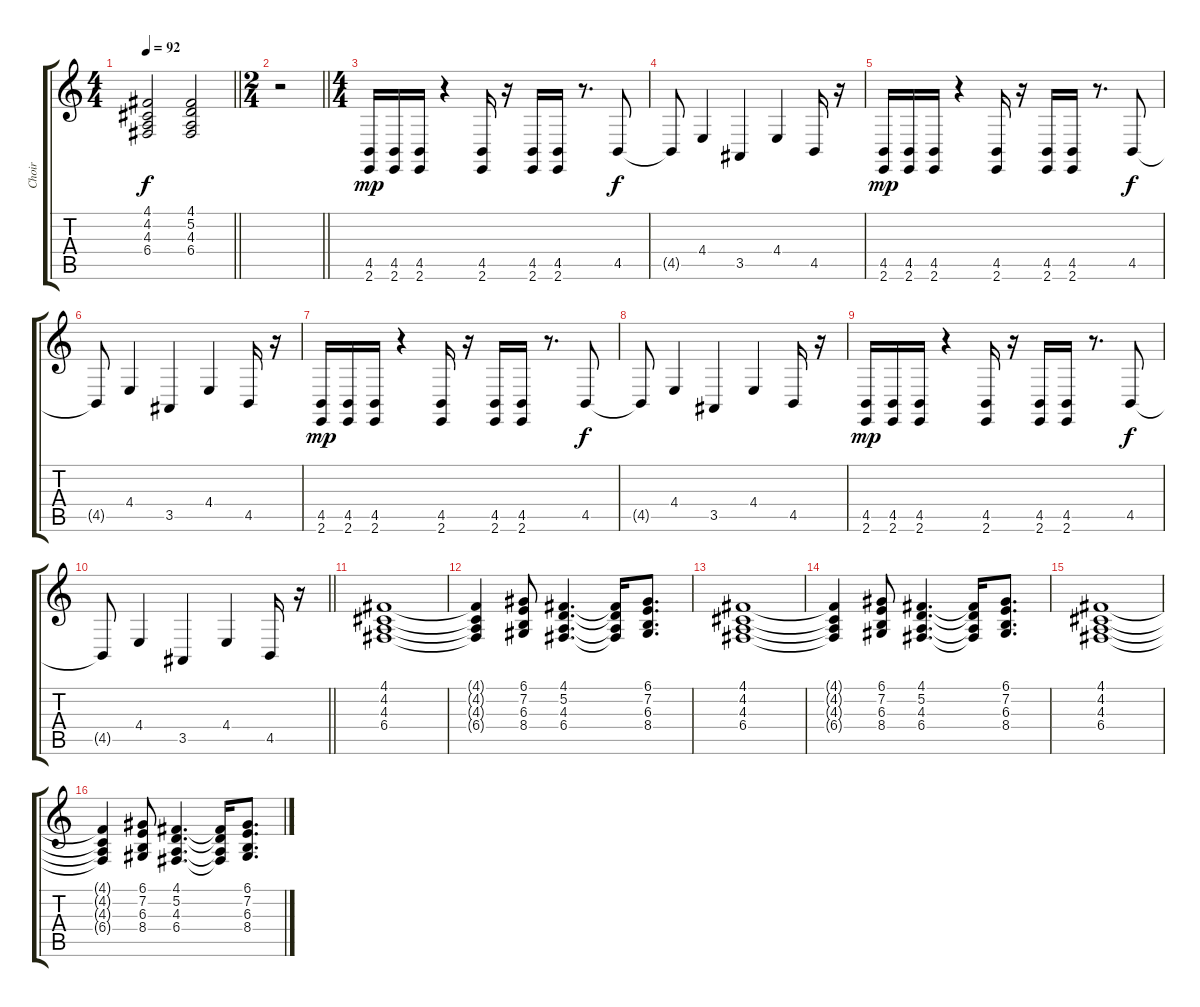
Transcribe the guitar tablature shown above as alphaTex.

\track ("Choir" "Choir") {instrument choiraahs}
\staff {score tabs}
\tuning (D4 A3 F3 C3 G2 D2) {hide}
\ts (4 4)
\tempo 92
\clef g2
\barLineRight lightlight
\ks c
(4.1{t} 4.2{t} 4.3{t} 6.4{t}).2{dy f} (4.1 5.2 4.3 6.4).2 |
\ts (2 4)
\barLineRight lightlight
r.2 |
\ts (4 4)
(4.5 2.6).16{dy mp volume 10 balance 12 instrument contrabass} (4.5 2.6).16 (4.5 2.6).16 r.4 (4.5 2.6).16 r.16 (4.5 2.6).16 (4.5 2.6).16 r.8{d} 4.5.8{dy f} |
4.5{t}.8 4.4.4 3.5.4 4.4.4 4.5.16 r.16 |
(4.5 2.6).16{dy mp volume 10 balance 12 instrument contrabass} (4.5 2.6).16 (4.5 2.6).16 r.4 (4.5 2.6).16 r.16 (4.5 2.6).16 (4.5 2.6).16 r.8{d} 4.5.8{dy f} |
4.5{t}.8 4.4.4 3.5.4 4.4.4 4.5.16 r.16 |
(4.5 2.6).16{dy mp volume 10 balance 12 instrument contrabass} (4.5 2.6).16 (4.5 2.6).16 r.4 (4.5 2.6).16 r.16 (4.5 2.6).16 (4.5 2.6).16 r.8{d} 4.5.8{dy f} |
4.5{t}.8 4.4.4 3.5.4 4.4.4 4.5.16 r.16 |
(4.5 2.6).16{dy mp volume 10 balance 12 instrument contrabass} (4.5 2.6).16 (4.5 2.6).16 r.4 (4.5 2.6).16 r.16 (4.5 2.6).16 (4.5 2.6).16 r.8{d} 4.5.8{dy f} |
\barLineRight lightlight
4.5{t}.8 4.4.4 3.5.4 4.4.4 4.5.16 r.16 |
(4.1 4.2 4.3 6.4).1{volume 8 balance 5 instrument choiraahs} |
(4.1{t} 4.2{t} 4.3{t} 6.4{t}).4 (6.1 7.2 6.3 8.4).8 (4.1 5.2 4.3 6.4).4{d} (4.1{t} 5.2{t} 4.3{t} 6.4{t}).16 (6.1 7.2 6.3 8.4).8{d} |
(4.1 4.2 4.3 6.4).1 |
(4.1{t} 4.2{t} 4.3{t} 6.4{t}).4 (6.1 7.2 6.3 8.4).8 (4.1 5.2 4.3 6.4).4{d} (4.1{t} 5.2{t} 4.3{t} 6.4{t}).16 (6.1 7.2 6.3 8.4).8{d} |
(4.1 4.2 4.3 6.4).1 |
(4.1{t} 4.2{t} 4.3{t} 6.4{t}).4 (6.1 7.2 6.3 8.4).8 (4.1 5.2 4.3 6.4).4{d} (4.1{t} 5.2{t} 4.3{t} 6.4{t}).16 (6.1 7.2 6.3 8.4).8{d}
